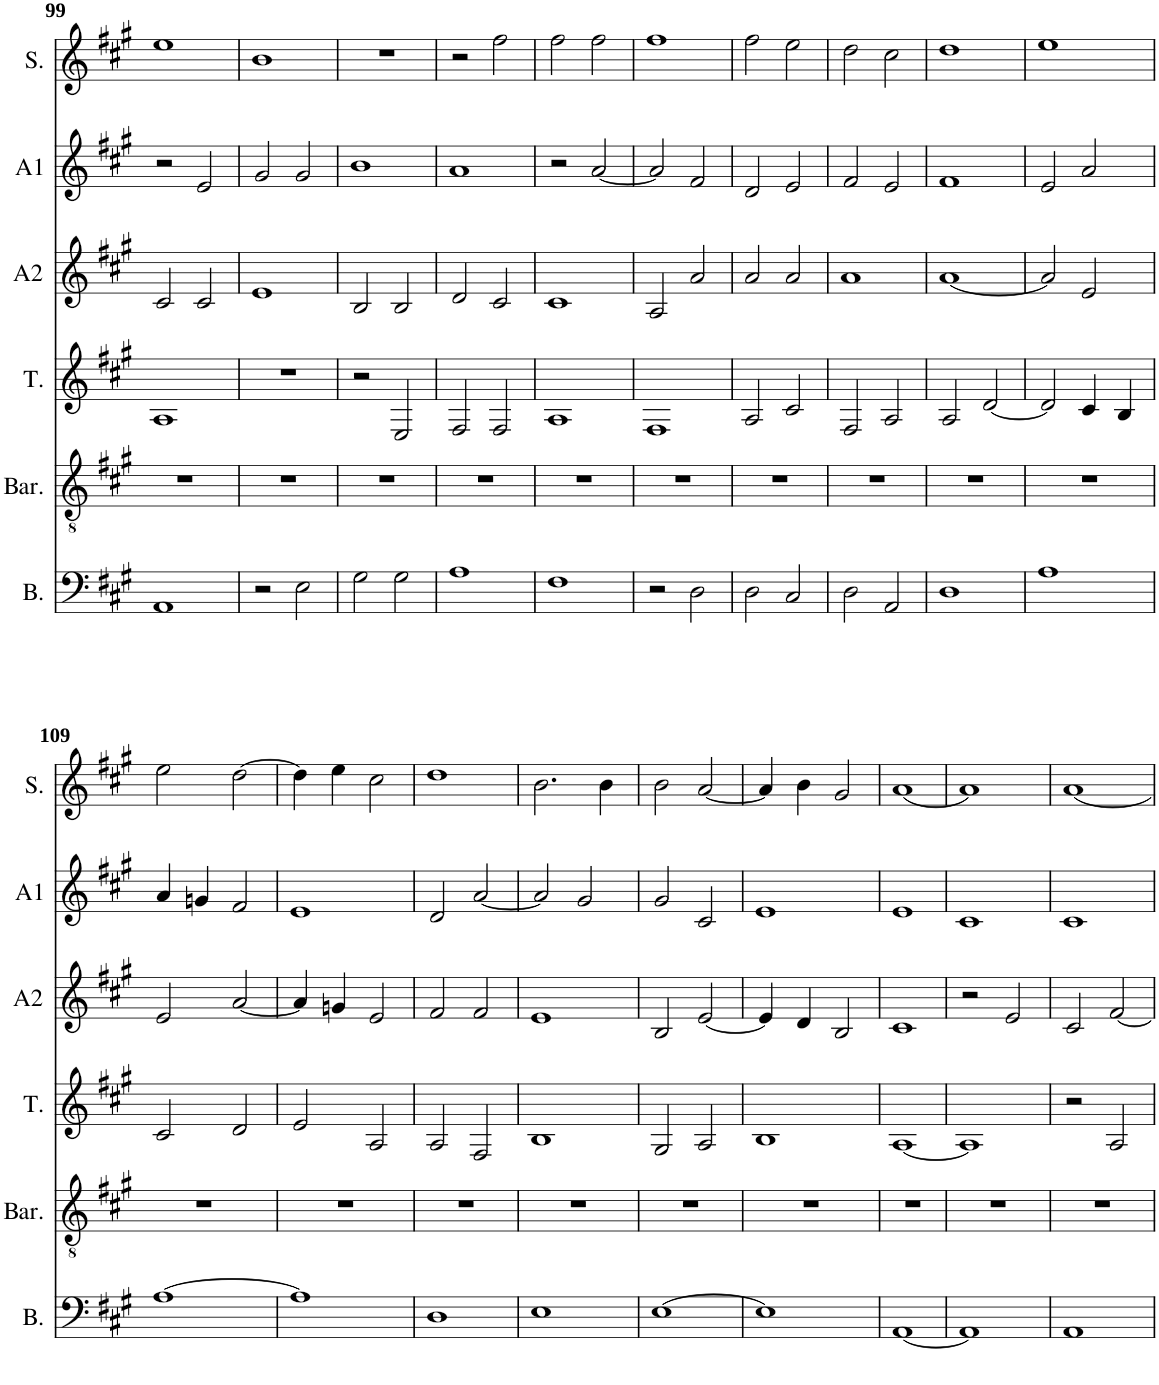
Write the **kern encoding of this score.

**kern	**kern	**kern	**kern	**kern	**kern
*part6	*part5	*part4	*part3	*part2	*part1
*staff6	*staff5	*staff4	*staff3	*staff2	*staff1
*I"Basse	*I"Baryton	*I"Ténor	*I"Alto 2	*I"Alto 1	*I"Soprano
*I'B.	*I'Bar.	*I'T.	*I'A2	*I'A1	*I'S.
!!LO:PB:g=z
*clefF4	*clefGv2	*clefG2	*clefG2	*clefG2	*clefG2
*k[f#c#g#]	*k[f#c#g#]	*k[f#c#g#]	*k[f#c#g#]	*k[f#c#g#]	*k[f#c#g#]
*M4/4	*M4/4	*M4/4	*M4/4	*M4/4	*M4/4
=99	=99	=99	=99	=99	=99
1AA	1r	1A	2c#/	2r	1ee
.	.	.	2c#/	2e/	.
=100	=100	=100	=100	=100	=100
2r	1r	1r	1e	2g#/	1b
2E\	.	.	.	2g#/	.
=101	=101	=101	=101	=101	=101
2G#\	1r	2r	2B/	1b	1r
2G#\	.	2E/	2B/	.	.
=102	=102	=102	=102	=102	=102
1A	1r	2F#/	2d/	1a	2r
.	.	2F#/	2c#/	.	2ff#\
=103	=103	=103	=103	=103	=103
1F#	1r	1A	1c#	2r	2ff#\
.	.	.	.	[2a/	2ff#\
=104	=104	=104	=104	=104	=104
2r	1r	1F#	2A/	2a/]	1ff#
2D\	.	.	2a/	2f#/	.
=105	=105	=105	=105	=105	=105
2D\	1r	2A/	2a/	2d/	2ff#\
2C#/	.	2c#/	2a/	2e/	2ee\
=106	=106	=106	=106	=106	=106
2D\	1r	2F#/	1a	2f#/	2dd\
2AA/	.	2A/	.	2e/	2cc#\
=107	=107	=107	=107	=107	=107
1D	1r	2A/	[1a	1f#	1dd
.	.	[2d/	.	.	.
=108	=108	=108	=108	=108	=108
1A	1r	2d/]	2a/]	2e/	1ee
.	.	4c#/	2e/	2a/	.
.	.	4B/	.	.	.
!!LO:LB:g=z
=109	=109	=109	=109	=109	=109
[1A	1r	2c#/	2e/	4a/	2ee\
.	.	.	.	4gn/	.
.	.	2d/	[2a/	2f#/	[2dd\
=110	=110	=110	=110	=110	=110
1A]	1r	2e/	4a/]	1e	4dd\]
.	.	.	4gn/	.	4ee\
.	.	2A/	2e/	.	2cc#\
=111	=111	=111	=111	=111	=111
1D	1r	2A/	2f#/	2d/	1dd
.	.	2F#/	2f#/	[2a/	.
=112	=112	=112	=112	=112	=112
1E	1r	1B	1e	2a/]	2.b\
.	.	.	.	2g#/	.
.	.	.	.	.	4b\
=113	=113	=113	=113	=113	=113
[1E	1r	2G#/	2B/	2g#/	2b\
.	.	2A/	[2e/	2c#/	[2a/
=114	=114	=114	=114	=114	=114
1E]	1r	1B	4e/]	1e	4a/]
.	.	.	4d/	.	4b\
.	.	.	2B/	.	2g#/
=115	=115	=115	=115	=115	=115
[1AA	1r	[1A	1c#	1e	[1a
=116	=116	=116	=116	=116	=116
1AA]	1r	1A]	2r	1c#	1a]
.	.	.	2e/	.	.
=117	=117	=117	=117	=117	=117
1AA	1r	2r	2c#/	1c#	[1a
.	.	2A/	[2f#/	.	.
=	=	=	=	=	=
*-	*-	*-	*-	*-	*-
